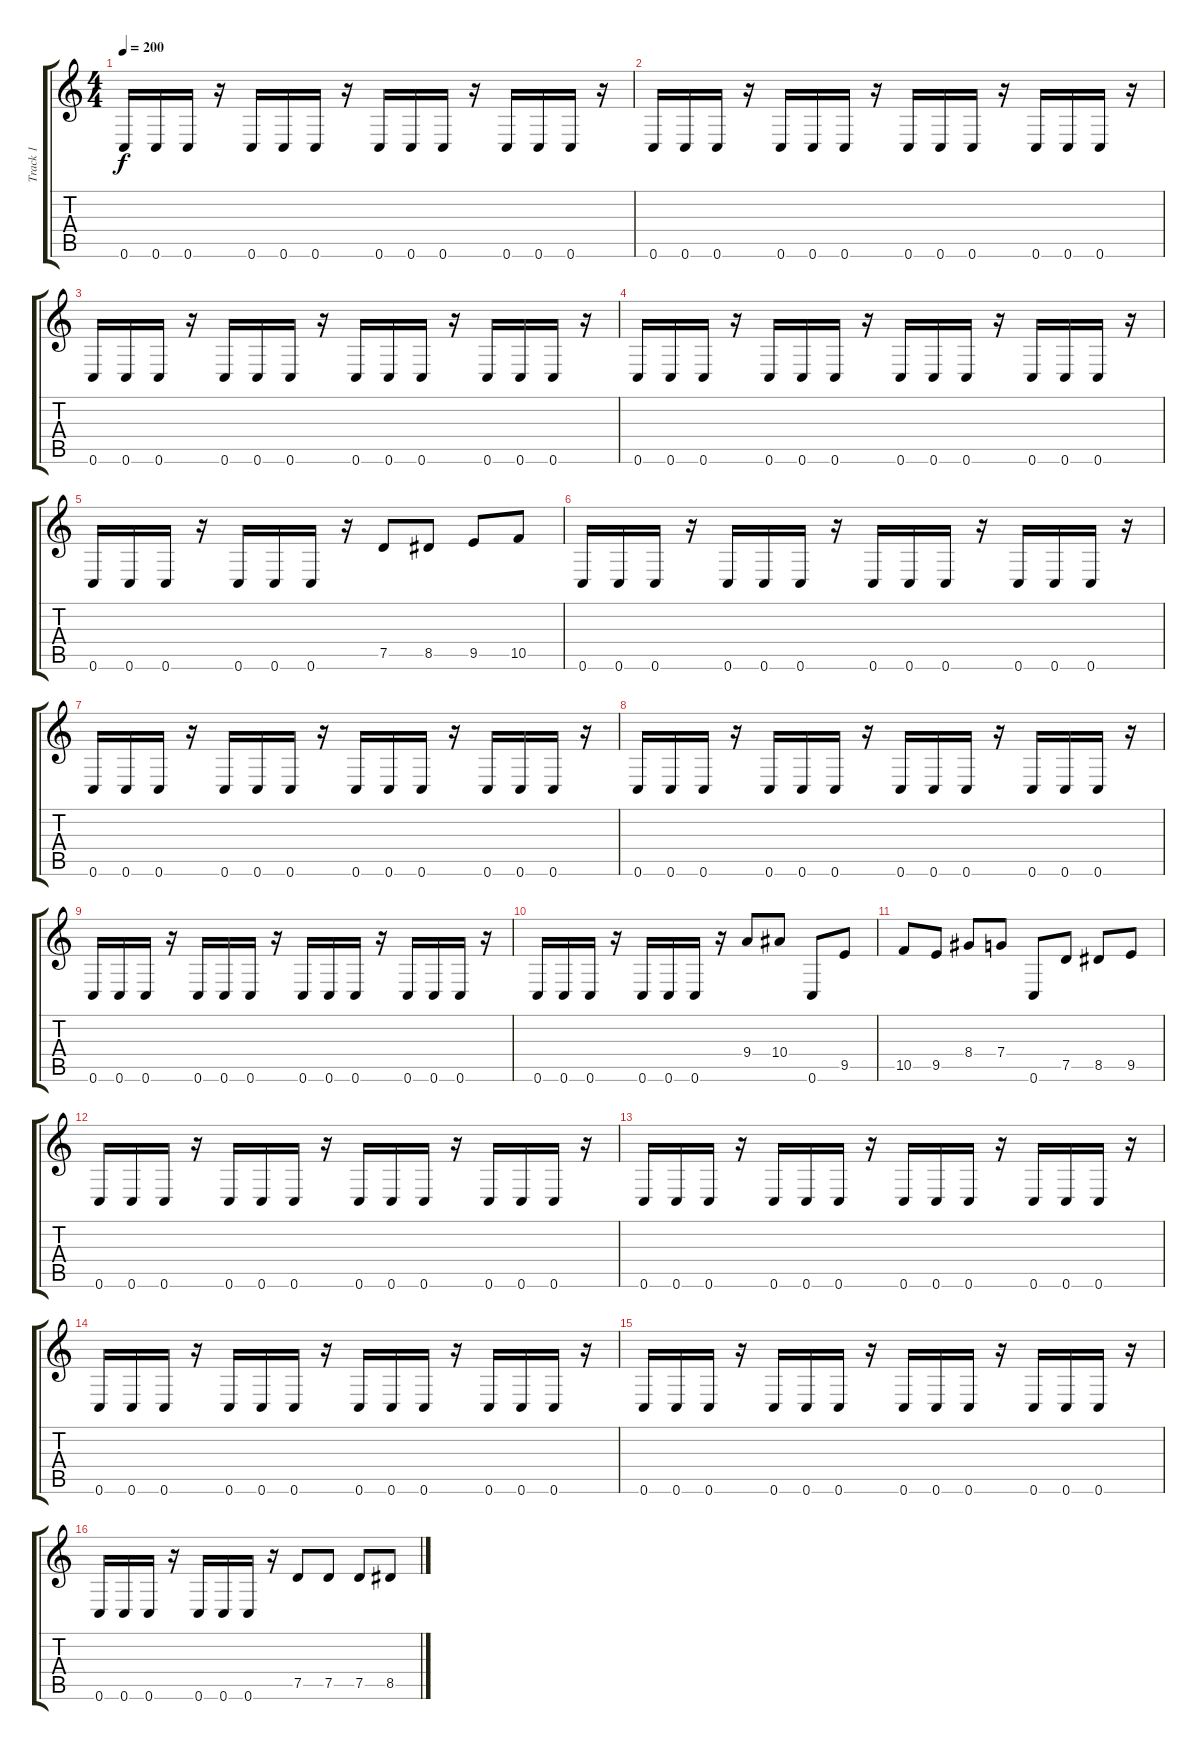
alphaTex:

\track ("Track 1" "Track 1") {instrument acousticguitarsteel}
\staff {score tabs}
\tuning (D4 A3 F3 C3 G2 C2) {hide}
\ts (4 4)
\tempo 200
\clef g2
\ks c
0.6.16{dy f instrument distortionguitar} 0.6.16 0.6.16 r.16 0.6.16 0.6.16 0.6.16 r.16 0.6.16 0.6.16 0.6.16 r.16 0.6.16 0.6.16 0.6.16 r.16 |
0.6.16{instrument distortionguitar} 0.6.16 0.6.16 r.16 0.6.16 0.6.16 0.6.16 r.16 0.6.16 0.6.16 0.6.16 r.16 0.6.16 0.6.16 0.6.16 r.16 |
0.6.16{instrument distortionguitar} 0.6.16 0.6.16 r.16 0.6.16 0.6.16 0.6.16 r.16 0.6.16 0.6.16 0.6.16 r.16 0.6.16 0.6.16 0.6.16 r.16 |
0.6.16{instrument distortionguitar} 0.6.16 0.6.16 r.16 0.6.16 0.6.16 0.6.16 r.16 0.6.16 0.6.16 0.6.16 r.16 0.6.16 0.6.16 0.6.16 r.16 |
0.6.16 0.6.16 0.6.16 r.16 0.6.16 0.6.16 0.6.16 r.16 7.5.8 8.5.8 9.5.8 10.5.8 |
0.6.16{instrument distortionguitar} 0.6.16 0.6.16 r.16 0.6.16 0.6.16 0.6.16 r.16 0.6.16 0.6.16 0.6.16 r.16 0.6.16 0.6.16 0.6.16 r.16 |
0.6.16{instrument distortionguitar} 0.6.16 0.6.16 r.16 0.6.16 0.6.16 0.6.16 r.16 0.6.16 0.6.16 0.6.16 r.16 0.6.16 0.6.16 0.6.16 r.16 |
0.6.16{instrument distortionguitar} 0.6.16 0.6.16 r.16 0.6.16 0.6.16 0.6.16 r.16 0.6.16 0.6.16 0.6.16 r.16 0.6.16 0.6.16 0.6.16 r.16 |
0.6.16{instrument distortionguitar} 0.6.16 0.6.16 r.16 0.6.16 0.6.16 0.6.16 r.16 0.6.16 0.6.16 0.6.16 r.16 0.6.16 0.6.16 0.6.16 r.16 |
0.6.16 0.6.16 0.6.16 r.16 0.6.16 0.6.16 0.6.16 r.16 9.4.8 10.4.8 0.6.8 9.5.8 |
10.5.8 9.5.8 8.4.8 7.4.8 0.6.8 7.5.8 8.5.8 9.5.8 |
0.6.16{instrument distortionguitar} 0.6.16 0.6.16 r.16 0.6.16 0.6.16 0.6.16 r.16 0.6.16 0.6.16 0.6.16 r.16 0.6.16 0.6.16 0.6.16 r.16 |
0.6.16{instrument distortionguitar} 0.6.16 0.6.16 r.16 0.6.16 0.6.16 0.6.16 r.16 0.6.16 0.6.16 0.6.16 r.16 0.6.16 0.6.16 0.6.16 r.16 |
0.6.16{instrument distortionguitar} 0.6.16 0.6.16 r.16 0.6.16 0.6.16 0.6.16 r.16 0.6.16 0.6.16 0.6.16 r.16 0.6.16 0.6.16 0.6.16 r.16 |
0.6.16{instrument distortionguitar} 0.6.16 0.6.16 r.16 0.6.16 0.6.16 0.6.16 r.16 0.6.16 0.6.16 0.6.16 r.16 0.6.16 0.6.16 0.6.16 r.16 |
0.6.16 0.6.16 0.6.16 r.16 0.6.16 0.6.16 0.6.16 r.16 7.5.8 7.5.8 7.5.8 8.5.8
